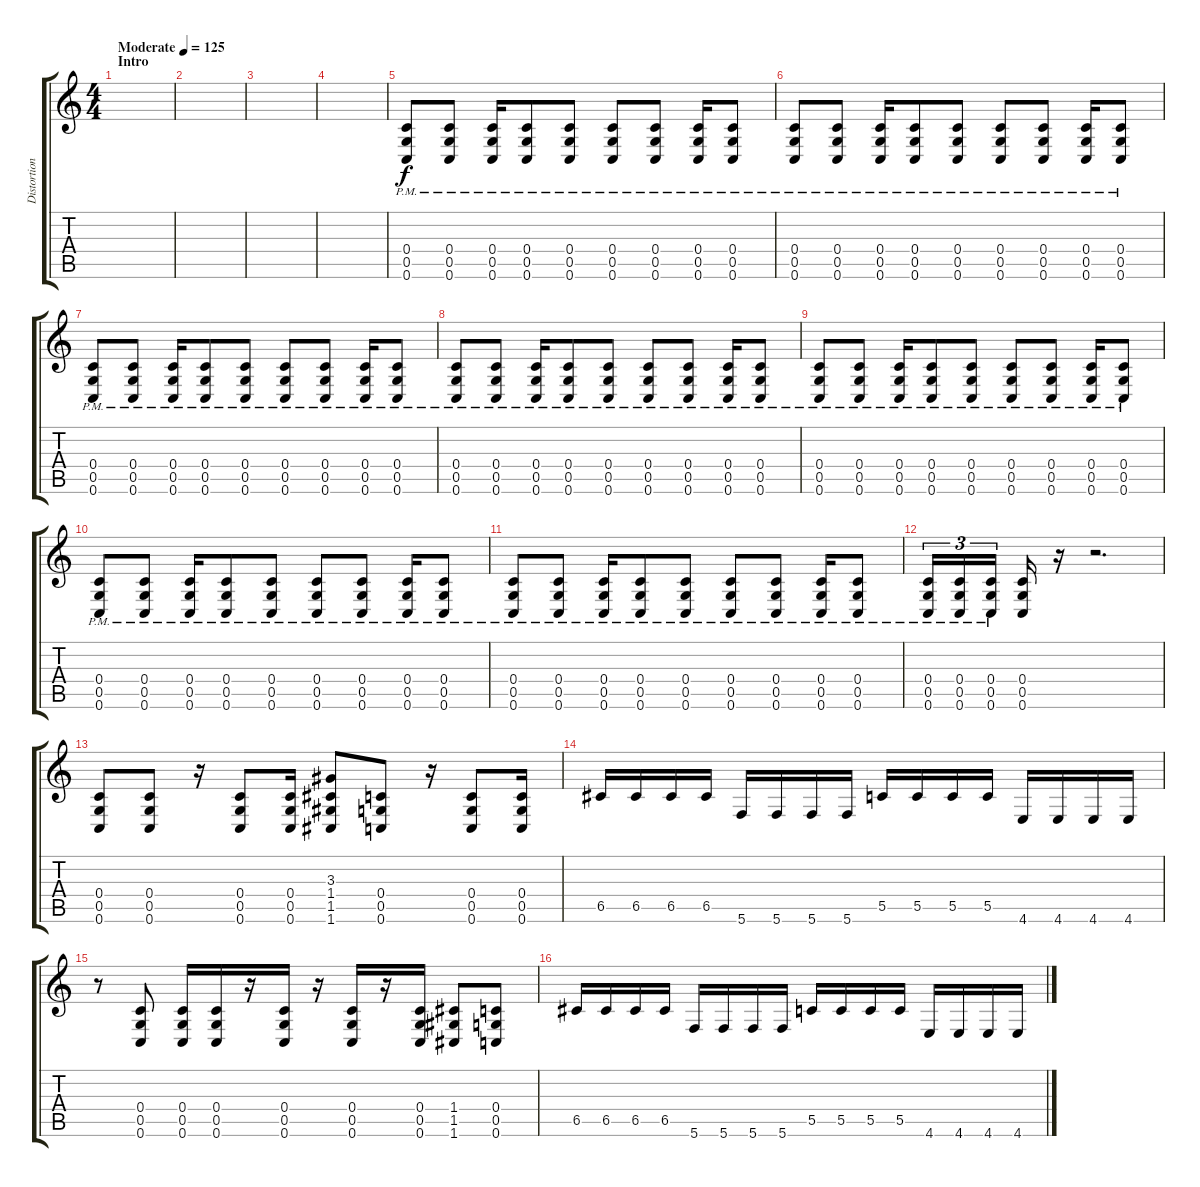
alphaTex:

\track ("Distortion guitar" "Distortion") {instrument overdrivenguitar}
\staff {score tabs}
\tuning (D4 A3 F3 C3 G2 C2) {hide}
\ts (4 4)
\section ("" "Intro")
\tempo (125 "Moderate")
\clef g2
\ks c
|
|
|
|
(0.4{pm} 0.5{pm} 0.6{pm}).8 (0.4{pm} 0.5{pm} 0.6{pm}).8 (0.4{pm} 0.5{pm} 0.6{pm}).16 (0.4{pm} 0.5{pm} 0.6{pm}).8 (0.4{pm} 0.5{pm} 0.6{pm}).8 (0.4{pm} 0.5{pm} 0.6{pm}).8 (0.4{pm} 0.5{pm} 0.6{pm}).8 (0.4{pm} 0.5{pm} 0.6{pm}).16 (0.4{pm} 0.5{pm} 0.6{pm}).8 |
(0.4{pm} 0.5{pm} 0.6{pm}).8 (0.4{pm} 0.5{pm} 0.6{pm}).8 (0.4{pm} 0.5{pm} 0.6{pm}).16 (0.4{pm} 0.5{pm} 0.6{pm}).8 (0.4{pm} 0.5{pm} 0.6{pm}).8 (0.4{pm} 0.5{pm} 0.6{pm}).8 (0.4{pm} 0.5{pm} 0.6{pm}).8 (0.4{pm} 0.5{pm} 0.6{pm}).16 (0.4{pm} 0.5{pm} 0.6{pm}).8 |
(0.4{pm} 0.5{pm} 0.6{pm}).8 (0.4{pm} 0.5{pm} 0.6{pm}).8 (0.4{pm} 0.5{pm} 0.6{pm}).16 (0.4{pm} 0.5{pm} 0.6{pm}).8 (0.4{pm} 0.5{pm} 0.6{pm}).8 (0.4{pm} 0.5{pm} 0.6{pm}).8 (0.4{pm} 0.5{pm} 0.6{pm}).8 (0.4{pm} 0.5{pm} 0.6{pm}).16 (0.4{pm} 0.5{pm} 0.6{pm}).8 |
(0.4{pm} 0.5{pm} 0.6{pm}).8 (0.4{pm} 0.5{pm} 0.6{pm}).8 (0.4{pm} 0.5{pm} 0.6{pm}).16 (0.4{pm} 0.5{pm} 0.6{pm}).8 (0.4{pm} 0.5{pm} 0.6{pm}).8 (0.4{pm} 0.5{pm} 0.6{pm}).8 (0.4{pm} 0.5{pm} 0.6{pm}).8 (0.4{pm} 0.5{pm} 0.6{pm}).16 (0.4{pm} 0.5{pm} 0.6{pm}).8 |
(0.4{pm} 0.5{pm} 0.6{pm}).8 (0.4{pm} 0.5{pm} 0.6{pm}).8 (0.4{pm} 0.5{pm} 0.6{pm}).16 (0.4{pm} 0.5{pm} 0.6{pm}).8 (0.4{pm} 0.5{pm} 0.6{pm}).8 (0.4{pm} 0.5{pm} 0.6{pm}).8 (0.4{pm} 0.5{pm} 0.6{pm}).8 (0.4{pm} 0.5{pm} 0.6{pm}).16 (0.4{pm} 0.5{pm} 0.6{pm}).8 |
(0.4{pm} 0.5{pm} 0.6{pm}).8 (0.4{pm} 0.5{pm} 0.6{pm}).8 (0.4{pm} 0.5{pm} 0.6{pm}).16 (0.4{pm} 0.5{pm} 0.6{pm}).8 (0.4{pm} 0.5{pm} 0.6{pm}).8 (0.4{pm} 0.5{pm} 0.6{pm}).8 (0.4{pm} 0.5{pm} 0.6{pm}).8 (0.4{pm} 0.5{pm} 0.6{pm}).16 (0.4{pm} 0.5{pm} 0.6{pm}).8 |
(0.4{pm} 0.5{pm} 0.6{pm}).8 (0.4{pm} 0.5{pm} 0.6{pm}).8 (0.4{pm} 0.5{pm} 0.6{pm}).16 (0.4{pm} 0.5{pm} 0.6{pm}).8 (0.4{pm} 0.5{pm} 0.6{pm}).8 (0.4{pm} 0.5{pm} 0.6{pm}).8 (0.4{pm} 0.5{pm} 0.6{pm}).8 (0.4{pm} 0.5{pm} 0.6{pm}).16 (0.4{pm} 0.5{pm} 0.6{pm}).8 |
(0.4{pm} 0.5{pm} 0.6{pm}).16{tu (3 2)} (0.4{pm} 0.5{pm} 0.6{pm}).16{tu (3 2)} (0.4{pm} 0.5{pm} 0.6{pm}).16{tu (3 2) beam splitsecondary} (0.4 0.5 0.6).16 r.16 r.2{d} |
(0.4 0.5 0.6).8 (0.4 0.5 0.6).8 r.16 (0.4 0.5 0.6).8 (0.4 0.5 0.6).16 (3.3 1.4 1.5 1.6).8 (0.4 0.5 0.6).8 r.16 (0.4 0.5 0.6).8 (0.4 0.5 0.6).16 |
6.5.16 6.5.16 6.5.16 6.5.16 5.6.16 5.6.16 5.6.16 5.6.16 5.5.16 5.5.16 5.5.16 5.5.16 4.6.16 4.6.16 4.6.16 4.6.16 |
r.8 (0.4 0.5 0.6).8 (0.4 0.5 0.6).16 (0.4 0.5 0.6).16 r.16 (0.4 0.5 0.6).16 r.16 (0.4 0.5 0.6).16 r.16 (0.4 0.5 0.6).16 (1.4 1.5 1.6).8 (0.4 0.5 0.6).8 |
6.5.16 6.5.16 6.5.16 6.5.16 5.6.16 5.6.16 5.6.16 5.6.16 5.5.16 5.5.16 5.5.16 5.5.16 4.6.16 4.6.16 4.6.16 4.6.16
